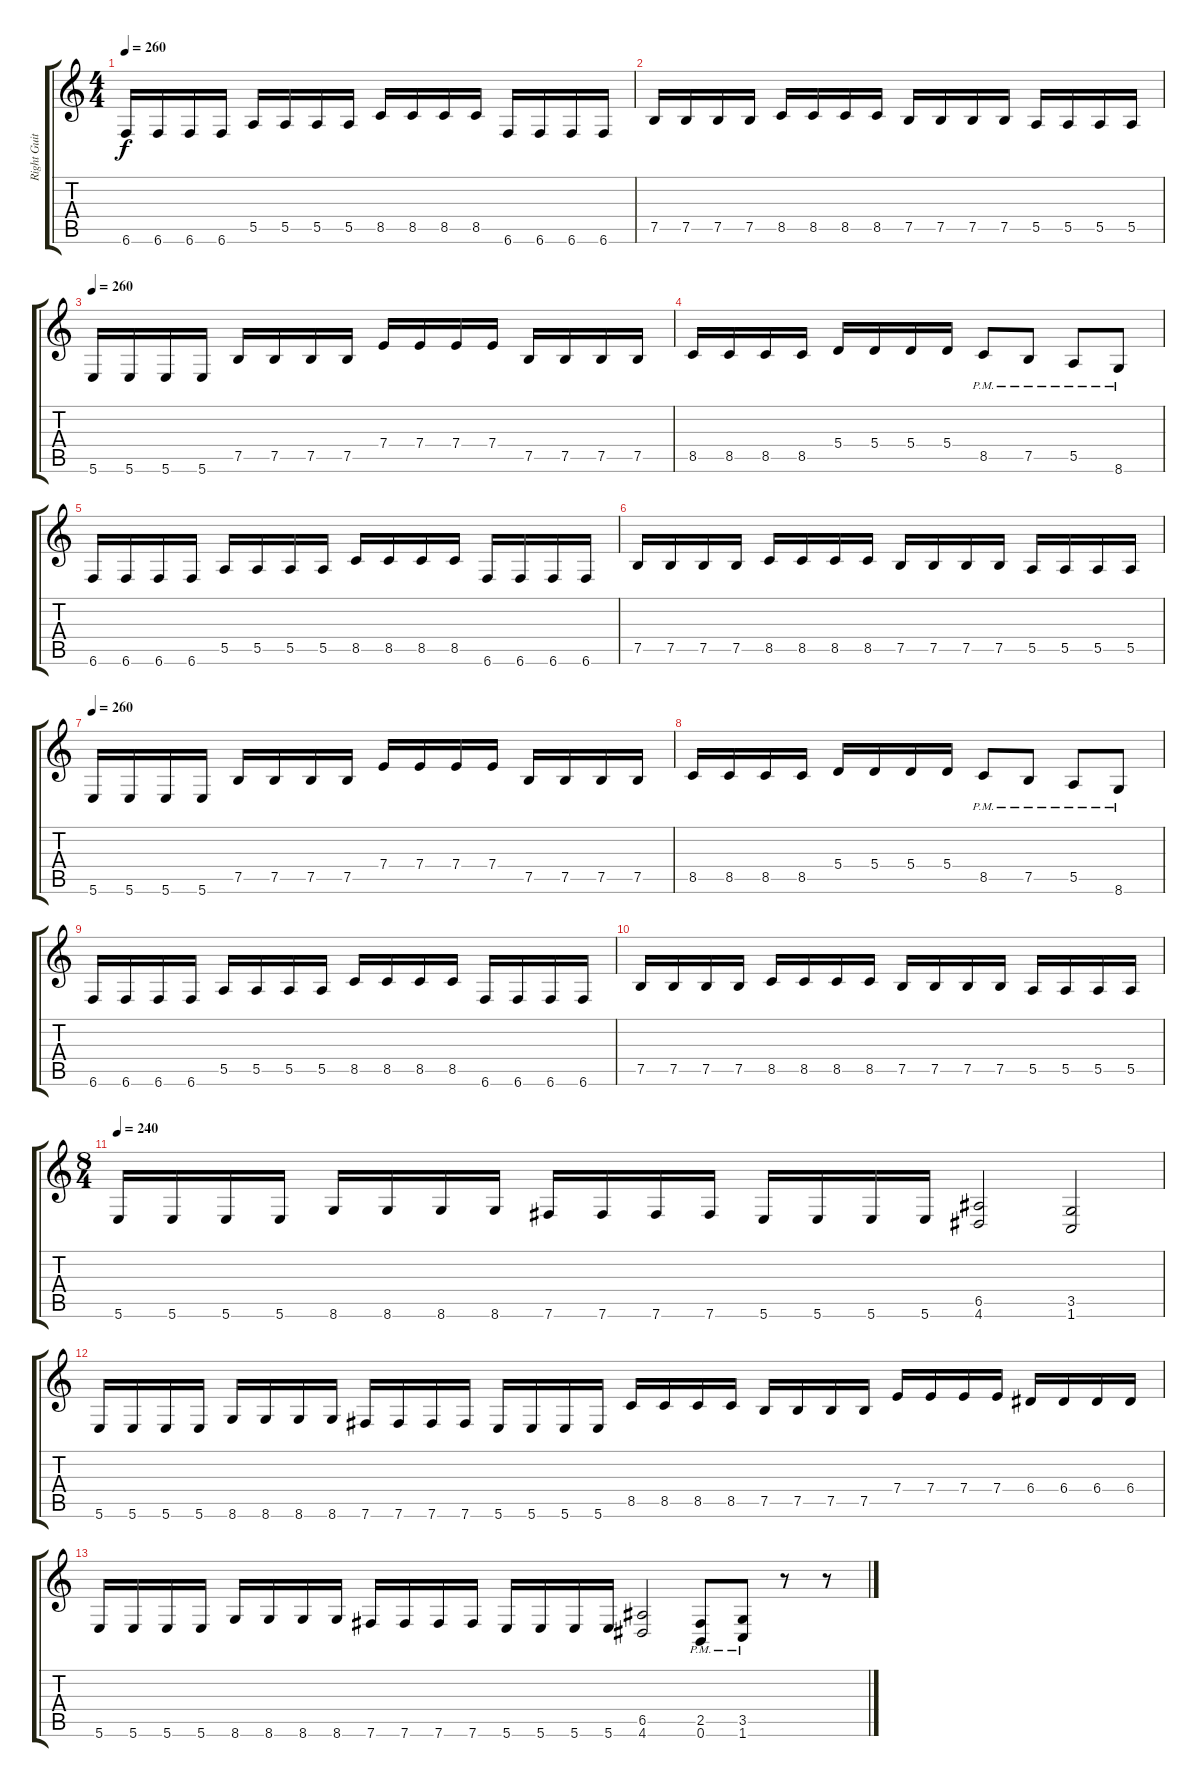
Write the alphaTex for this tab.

\track ("Right Guitar" "Right Guit") {instrument distortionguitar}
\staff {score tabs}
\tuning (B3 Gb3 D3 A2 E2 B1) {hide}
\ts (4 4)
\tempo 260
\clef g2
\ks c
6.6.16{dy f} 6.6.16 6.6.16 6.6.16 5.5.16 5.5.16 5.5.16 5.5.16 8.5.16 8.5.16 8.5.16 8.5.16 6.6.16 6.6.16 6.6.16 6.6.16 |
7.5.16 7.5.16 7.5.16 7.5.16 8.5.16 8.5.16 8.5.16 8.5.16 7.5.16 7.5.16 7.5.16 7.5.16 5.5.16 5.5.16 5.5.16 5.5.16 |
\tempo 260
5.6.16 5.6.16 5.6.16 5.6.16 7.5.16 7.5.16 7.5.16 7.5.16 7.4.16 7.4.16 7.4.16 7.4.16 7.5.16 7.5.16 7.5.16 7.5.16 |
8.5.16 8.5.16 8.5.16 8.5.16 5.4.16 5.4.16 5.4.16 5.4.16 8.5{pm}.8 7.5{pm}.8 5.5{pm}.8 8.6{pm}.8 |
6.6.16 6.6.16 6.6.16 6.6.16 5.5.16 5.5.16 5.5.16 5.5.16 8.5.16 8.5.16 8.5.16 8.5.16 6.6.16 6.6.16 6.6.16 6.6.16 |
7.5.16 7.5.16 7.5.16 7.5.16 8.5.16 8.5.16 8.5.16 8.5.16 7.5.16 7.5.16 7.5.16 7.5.16 5.5.16 5.5.16 5.5.16 5.5.16 |
\tempo 260
5.6.16 5.6.16 5.6.16 5.6.16 7.5.16 7.5.16 7.5.16 7.5.16 7.4.16 7.4.16 7.4.16 7.4.16 7.5.16 7.5.16 7.5.16 7.5.16 |
8.5.16 8.5.16 8.5.16 8.5.16 5.4.16 5.4.16 5.4.16 5.4.16 8.5{pm}.8 7.5{pm}.8 5.5{pm}.8 8.6{pm}.8 |
6.6.16 6.6.16 6.6.16 6.6.16 5.5.16 5.5.16 5.5.16 5.5.16 8.5.16 8.5.16 8.5.16 8.5.16 6.6.16 6.6.16 6.6.16 6.6.16 |
7.5.16 7.5.16 7.5.16 7.5.16 8.5.16 8.5.16 8.5.16 8.5.16 7.5.16 7.5.16 7.5.16 7.5.16 5.5.16 5.5.16 5.5.16 5.5.16 |
\ts (8 4)
\tempo 240
5.6.16 5.6.16 5.6.16 5.6.16 8.6.16 8.6.16 8.6.16 8.6.16 7.6.16 7.6.16 7.6.16 7.6.16 5.6.16 5.6.16 5.6.16 5.6.16 (6.5 4.6).2 (3.5 1.6).2 |
5.6.16 5.6.16 5.6.16 5.6.16 8.6.16 8.6.16 8.6.16 8.6.16 7.6.16 7.6.16 7.6.16 7.6.16 5.6.16 5.6.16 5.6.16 5.6.16 8.5.16 8.5.16 8.5.16 8.5.16 7.5.16 7.5.16 7.5.16 7.5.16 7.4.16 7.4.16 7.4.16 7.4.16 6.4.16 6.4.16 6.4.16 6.4.16 |
5.6.16 5.6.16 5.6.16 5.6.16 8.6.16 8.6.16 8.6.16 8.6.16 7.6.16 7.6.16 7.6.16 7.6.16 5.6.16 5.6.16 5.6.16 5.6.16 (6.5 4.6).2 (2.5{pm} 0.6{pm}).8 (3.5{pm} 1.6{pm}).8 r.8 r.8
